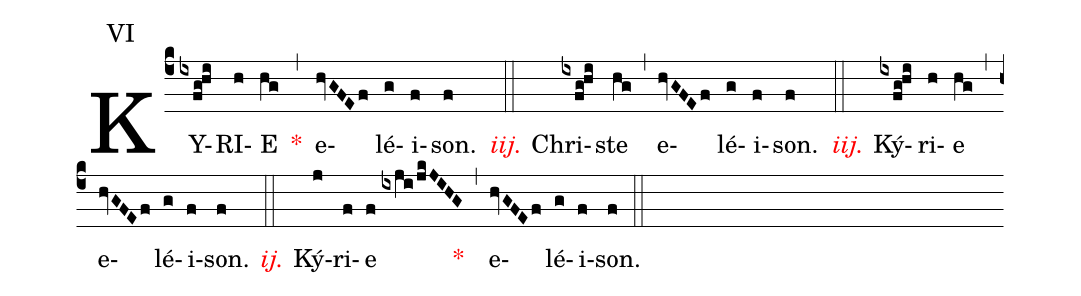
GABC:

annotation:VI;
%%
(c4) KY(ixfg!hi)RI(h)E(hg) <v>\red{*}</v>(,) e(hvGFEf)lé(g)i(f)son.(f) (::) <v>\redit{iij.}</v>
Chri(ixfg!hi)ste(hg) (,) e(hvGFEf)lé(g)i(f)son.(f) (::) <v>\redit{iij.}</v>
Ký(ixfg!hi)ri(h)e(hg) (,) e(hvGFEf)lé(g)i(f)son.(f) (::) <v>\redit{ij.}</v>
Ký(j)ri(f)e(f//ixji/jkJIHG) <v>\red{*}</v>(,) e(hvGFEf)lé(g)i(f)son.(f) (::)
